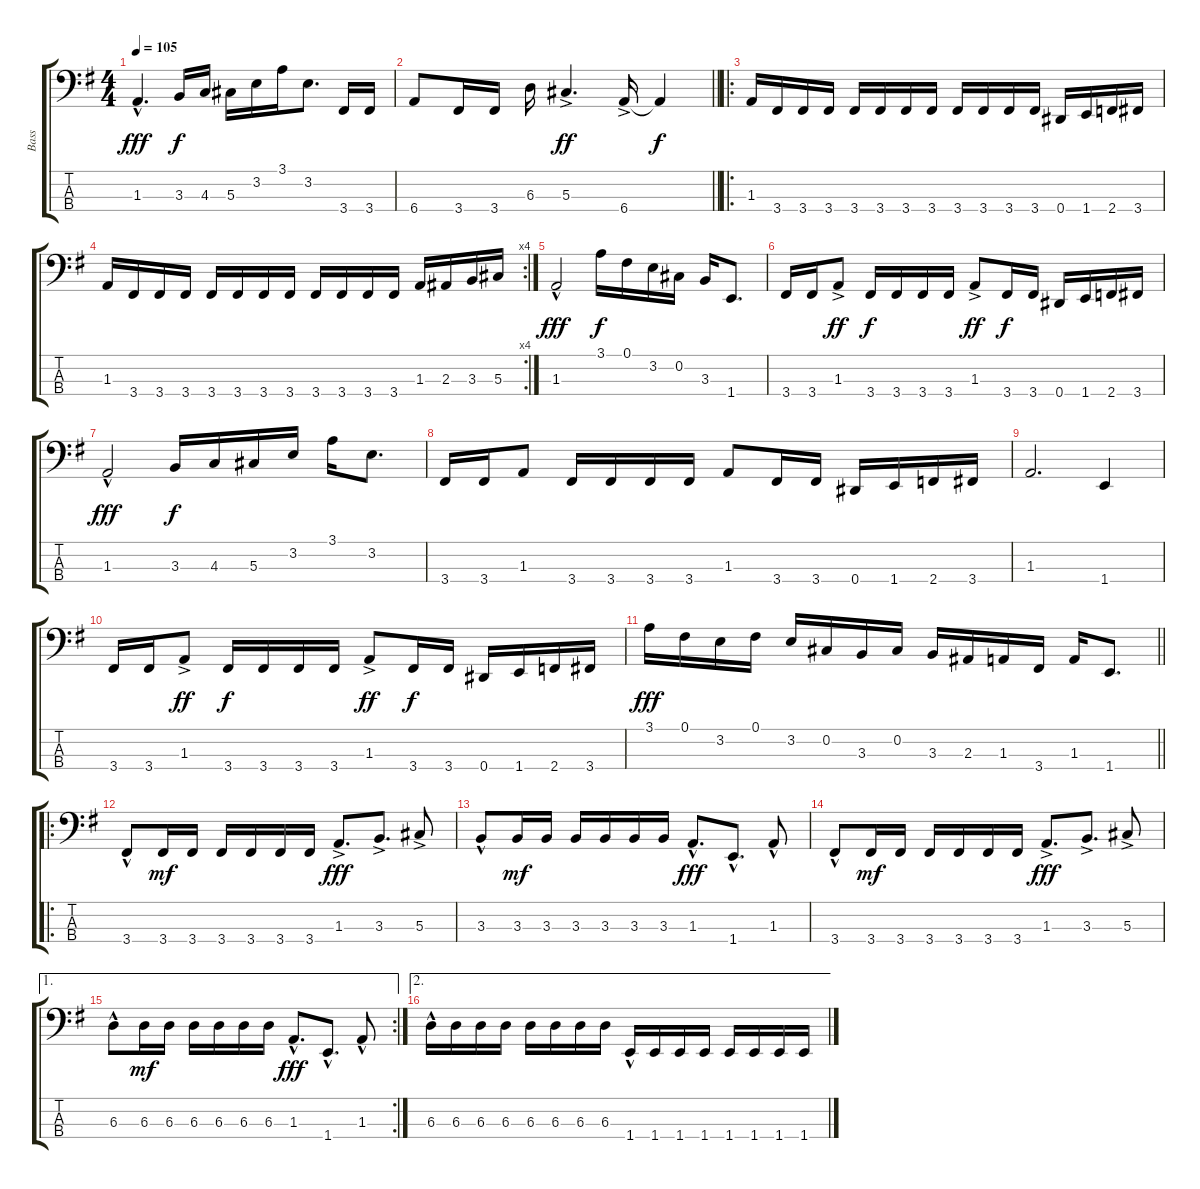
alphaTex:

\track ("Bass" "Bass") {instrument electricbassfinger}
\staff {score tabs}
\tuning (Gb2 Db2 Ab1 Eb1) {hide}
\ts (4 4)
\tempo 105
\clef f4
\ks g
1.3{hac}.4{d dy fff} 3.3.16{dy f} 4.3.16 5.3.16 3.2.16 3.1.16 3.2.8{d} 3.4.16 3.4.16 |
\barLineRight lightlight
6.4.8 3.4.16 3.4.16 6.3.16 5.3{ac}.4{d dy ff} 6.4{ac}.16 6.4{t}.4{dy f} |
\ro
1.3.16 3.4.16 3.4.16 3.4.16 3.4.16 3.4.16 3.4.16 3.4.16 3.4.16 3.4.16 3.4.16 3.4.16 0.4.16 1.4.16 2.4.16 3.4.16 |
\rc 4
1.3.16 3.4.16 3.4.16 3.4.16 3.4.16 3.4.16 3.4.16 3.4.16 3.4.16 3.4.16 3.4.16 3.4.16 1.3.16 2.3.16 3.3.16 5.3.16 |
1.3{hac}.2{dy fff} 3.1.16{dy f} 0.1.16 3.2.16 0.2.16 3.3.16 1.4.8{d} |
3.4.16 3.4.16 1.3{ac}.8{dy ff} 3.4.16{dy f} 3.4.16 3.4.16 3.4.16 1.3{ac}.8{dy ff} 3.4.16{dy f} 3.4.16 0.4.16 1.4.16 2.4.16 3.4.16 |
1.3{hac}.2{dy fff} 3.3.16{dy f} 4.3.16 5.3.16 3.2.16 3.1.16 3.2.8{d} |
3.4.16 3.4.16 1.3.8 3.4.16 3.4.16 3.4.16 3.4.16 1.3.8 3.4.16 3.4.16 0.4.16 1.4.16 2.4.16 3.4.16 |
1.3.2{d} 1.4.4 |
3.4.16 3.4.16 1.3{ac}.8{dy ff} 3.4.16{dy f} 3.4.16 3.4.16 3.4.16 1.3{ac}.8{dy ff} 3.4.16{dy f} 3.4.16 0.4.16 1.4.16 2.4.16 3.4.16 |
\barLineRight lightlight
3.1.16{dy fff} 0.1.16 3.2.16 0.1.16 3.2.16 0.2.16 3.3.16 0.2.16 3.3.16 2.3.16 1.3.16 3.4.16 1.3.16 1.4.8{d} |
\ro
3.4{hac}.8 3.4.16{dy mf} 3.4.16 3.4.16 3.4.16 3.4.16 3.4.16 1.3{ac}.8{d dy fff} 3.3{ac}.8{d} 5.3{ac}.8 |
3.3{hac}.8 3.3.16{dy mf} 3.3.16 3.3.16 3.3.16 3.3.16 3.3.16 1.3{hac}.8{d dy fff} 1.4{hac}.8{d} 1.3{hac}.8 |
3.4{hac}.8 3.4.16{dy mf} 3.4.16 3.4.16 3.4.16 3.4.16 3.4.16 1.3{ac}.8{d dy fff} 3.3{ac}.8{d} 5.3{ac}.8 |
\ae 1
\rc 2
6.3{hac}.8 6.3.16{dy mf} 6.3.16 6.3.16 6.3.16 6.3.16 6.3.16 1.3{hac}.8{d dy fff} 1.4{hac}.8{d} 1.3{hac}.8 |
\ae 2
6.3{hac}.16 6.3.16 6.3.16 6.3.16 6.3.16 6.3.16 6.3.16 6.3.16 1.4{hac}.16 1.4.16 1.4.16 1.4.16 1.4.16 1.4.16 1.4.16 1.4.16
